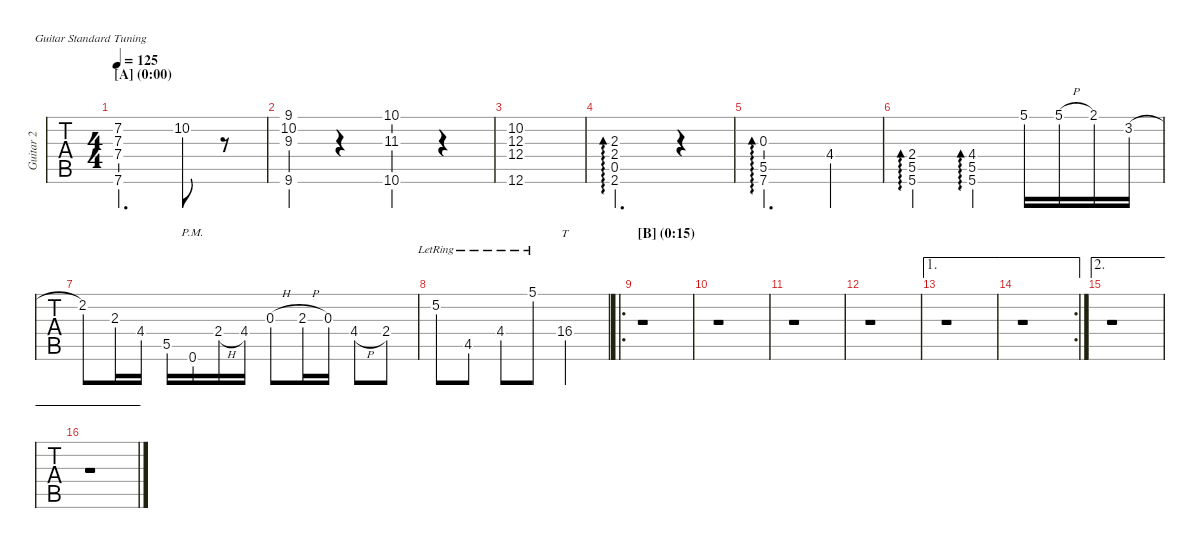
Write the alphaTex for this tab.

\hideDynamics
\bracketExtendMode nobrackets
\multiTrackTrackNamePolicy allsystems
\firstSystemTrackNameMode fullname
\otherSystemsTrackNameMode fullname
\otherSystemsTrackNameOrientation horizontal
\track ("Guitar 2" "Guitar 2") {instrument overdrivenguitar}
\staff {tabs}
\tuning (E4 B3 G3 D3 A2 E2)
\ts (4 4)
\section ("A" "(0:00)")
\scale
1.01707
\tempo 125
\accidentals auto
\clef g2
\ottava regular
\simile none
\ks c
(7.6 7.2{acc #} 7.3 7.4).2{d dy mf instrument distortionguitar} 10.2.8 r.8 |
\scale
0.98833 (9.6{acc #} 9.1{acc #} 9.3 10.2).4 r.4 (10.6 11.3{acc #} 10.1).4 r.4 |
\scale
0.994599 (12.6 12.4 10.2 12.3).1 |
\scale
1.00864 (2.6{acc #} 0.5 2.4 2.3).2{d ad 0} r.4 |
\scale
0.997246 (5.5 7.6 0.3).2{d ad 0} 4.4{acc #}.4 |
\scale
0.994111 (2.4 5.5 5.6).2{ad 0} (4.4{acc #} 5.5 5.6).4{ad 0} 5.1.16 5.1{h}.16 2.1{acc #}.16 3.2{h}.16 |
\scale
1.00129 2.2{acc #}.8 2.3.16 4.4{acc #}.16 5.5.16 0.6{pm}.16 2.4{h}.16 4.4{acc #}.16 0.3{h}.8 2.3{h}.16 0.3.16 4.4{h acc #}.8 2.4.8 |
\scale
0.99871 5.2{lr}.8 4.5{lr acc #}.8 4.4{lr acc #}.8 5.1{lr}.8 16.4{acc #}.2{tt} |
\ro
\section ("B" "(0:15)")
\scale
1.00982 r.1 |
\scale
1.00387 r.1 |
\scale
0.986308 r.1 |
\scale
1.00653 r.1 |
\ae 1
\scale
0.998308 r.1 |
\ae 1
\rc 2
\scale
0.995167 r.1 |
\ae 2
\scale
1.00309 r.1 |
\ae 2
\scale
0.996915 r.1
